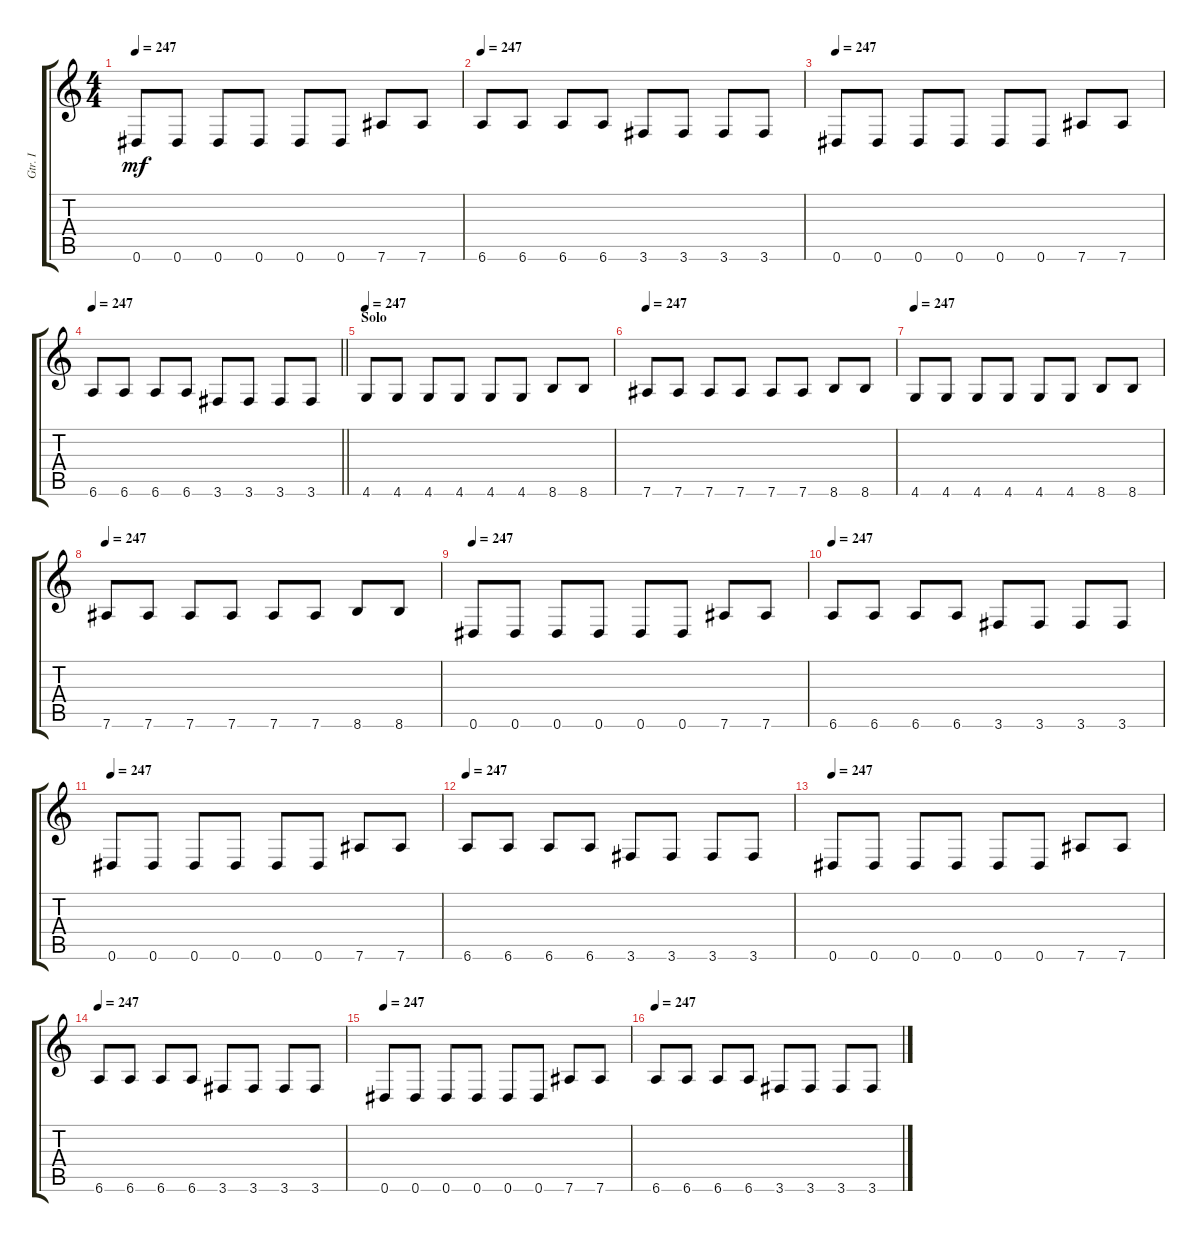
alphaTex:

\track ("Gtr. I" "Gtr. I") {instrument overdrivenguitar}
\staff {score tabs}
\tuning (Eb4 Bb3 Gb3 Db3 Ab2 Eb2) {hide}
\ts (4 4)
\tempo 247
\clef g2
\ks c
0.6.8{dy mf} 0.6.8 0.6.8 0.6.8 0.6.8 0.6.8 7.6.8 7.6.8 |
\tempo 247
6.6.8 6.6.8 6.6.8 6.6.8 3.6.8 3.6.8 3.6.8 3.6.8 |
\tempo 247
0.6.8 0.6.8 0.6.8 0.6.8 0.6.8 0.6.8 7.6.8 7.6.8 |
\tempo 247
\barLineRight lightlight
6.6.8 6.6.8 6.6.8 6.6.8 3.6.8 3.6.8 3.6.8 3.6.8 |
\section ("" "Solo")
\tempo 247
4.6.8 4.6.8 4.6.8 4.6.8 4.6.8 4.6.8 8.6.8 8.6.8 |
\tempo 247
7.6.8 7.6.8 7.6.8 7.6.8 7.6.8 7.6.8 8.6.8 8.6.8 |
\tempo 247
4.6.8 4.6.8 4.6.8 4.6.8 4.6.8 4.6.8 8.6.8 8.6.8 |
\tempo 247
7.6.8 7.6.8 7.6.8 7.6.8 7.6.8 7.6.8 8.6.8 8.6.8 |
\tempo 247
0.6.8 0.6.8 0.6.8 0.6.8 0.6.8 0.6.8 7.6.8 7.6.8 |
\tempo 247
6.6.8 6.6.8 6.6.8 6.6.8 3.6.8 3.6.8 3.6.8 3.6.8 |
\tempo 247
0.6.8 0.6.8 0.6.8 0.6.8 0.6.8 0.6.8 7.6.8 7.6.8 |
\tempo 247
6.6.8 6.6.8 6.6.8 6.6.8 3.6.8 3.6.8 3.6.8 3.6.8 |
\tempo 247
0.6.8 0.6.8 0.6.8 0.6.8 0.6.8 0.6.8 7.6.8 7.6.8 |
\tempo 247
6.6.8 6.6.8 6.6.8 6.6.8 3.6.8 3.6.8 3.6.8 3.6.8 |
\tempo 247
0.6.8 0.6.8 0.6.8 0.6.8 0.6.8 0.6.8 7.6.8 7.6.8 |
\tempo 247
6.6.8 6.6.8 6.6.8 6.6.8 3.6.8 3.6.8 3.6.8 3.6.8
